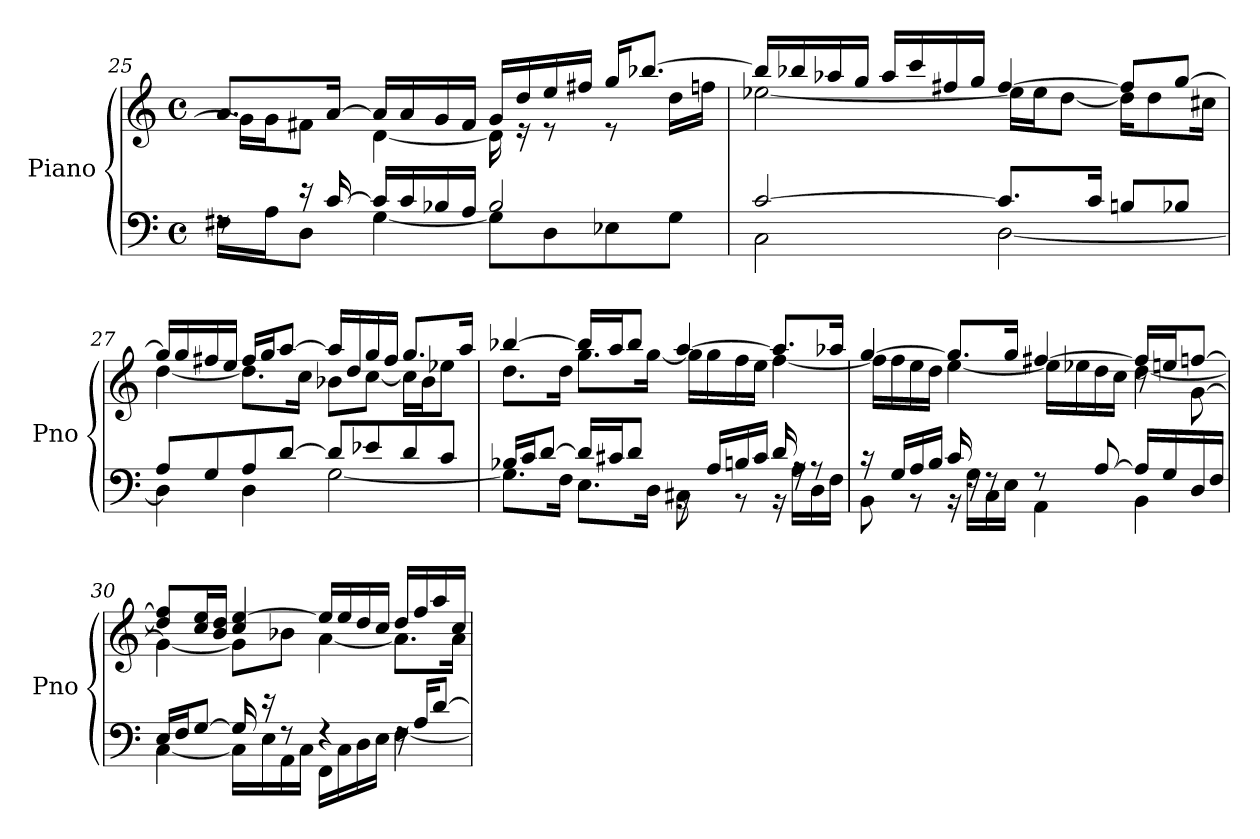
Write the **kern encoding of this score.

**kern	**kern
*part1	*part1
*staff2	*staff1
*I"Piano	*
*I'Pno	*
*clefF4	*clefG2
*k[]	*k[]
*M4/4	*M4/4
*met(c)	*met(c)
=25	=25
*^	*^
8rF	16F#X\LL	8.a/L	16g\LL]
.	16A\J	.	16g\J
16r	8D\J	.	8f#X\J
[16c/	.	[16a/Jk	.
16c/LL]	[4G\	16a/LL]	[4d\
16c/	.	16a/	.
16B-X/	.	16g/	.
16A/JJ	.	16f#/JJ	.
2B-/	8G\L]	16g/LL	16d\]
.	.	16dd/	16r
.	8D\	16ee/	8r
.	.	16ff#X/JJ	.
.	8E-X\	16gg/KL	8r
.	.	[8.bb-X/J	.
.	8G\J	.	16dd\LL
.	.	.	16ffn\JJ
!!LO:LB:g=z	!!
=26	=26	=26	=26
[2c/	2C\	16bb-/LL]	[2ee-X\
.	.	16bb-X/	.
.	.	16aa-X/	.
.	.	16gg/JJ	.
.	.	16aa-/LL	.
.	.	16ccc/	.
.	.	16ff#X/	.
.	.	16gg/JJ	.
8.c/L]	[2D\	[4ff#/	16ee-\LL]
.	.	.	16ee-\J
.	.	.	[8dd\J
16c/Jk	.	.	.
8Bn/L	.	8ff#/L]	16dd\KL]
.	.	.	8dd\
8B-X/J	.	[8gg/J	.
.	.	.	16cc#X\Jk
=27	=27	=27	=27
8A/L	4D\]	16gg/LL]	[4dd\
.	.	16gg/	.
8G/	.	16ff#X/	.
.	.	16ee/JJ	.
8A/	4D\	16ff#/LL	8.dd\L]
.	.	16gg/J	.
[8d/J	.	[8aa/J	.
.	.	.	16cc\Jk
8d/L]	[2G\	16aa/LL]	8b-X\L
.	.	16dd/	.
8e-X/	.	16gg/	[8cc\J
.	.	16ff#/JJ	.
8d/	.	8.gg/L	16cc\LL]
.	.	.	16b-\J
8c/J	.	.	8ee-X\J
.	.	16aa/Jk	.
!!LO:LB:g=z	!!
=28	=28	=28	=28
16B-X/LL	8.G\L]	[4bb-X/	8.dd\L
16c/J	.	.	.
[8d/J	.	.	.
.	16F\Jk	.	16dd\Jk
16d/LL]	8.E\L	16bb-/LL]	8.gg\L
16c#X/J	.	16aa/J	.
8d/J	.	8bb-/J	.
.	16D\Jk	.	[16gg\Jk
16rBB	8C#X\	[4aa/	16gg\LL]
16A/LL	.	.	16gg\
16Bn/	8r	.	16ff\
16c#/JJ	.	.	16ee\JJ
16d/	16r	8.aa/L]	[4ff\
16rA	16A\LL	.	.
8rA	16D\	.	.
.	16F\JJ	16aa-X/Jk	.
=29	=29	=29	=29
*	*	*	*^
16r	8BB\	[4gg/	16ff\LL]	2.ryy
16G/LL	.	.	16ff\	.
16A/	8r	.	16ee\	.
16B/JJ	.	.	16dd\JJ	.
16c/	16r	8.gg/L]	[4ee\	.
16rF	16G\LL	.	.	.
8rF	16C\	.	.	.
.	16E\JJ	16gg/Jk	.	.
8rF	4AA\	[4ff#X/	16ee\LL]	.
.	.	.	16ee-X\	.
[8A/	.	.	16dd\	.
.	.	.	16cc\JJ	.
16A/LL]	4BB\	16ff#/LL]	[4dd\	8r
16G/	.	16een/J	.	.
16D/	.	[8ffn/J	.	[8g\
16F/JJ	.	.	.	.
*	*	*	*v	*v
!!LO:LB:g=z
=30	=30	=30	=30
16E/LL	[4C\	8dd/] 8ff/]L	4g\_
16F/J	.	.	.
[8G/J	.	16cc/ 16ee/L	.
.	.	16b/ 16dd/JJ	.
16G/]	16C\LL]	4cc/ [4ee/	8g\L]
16r	16E\	.	.
8rF	16AA\	.	8b-X\J
.	16C\JJ	.	.
4rF	16FF\LL	16ee/LL]	[4a\
.	16C\	16ee/	.
.	16D\	16dd/	.
.	16E\JJ	16cc/JJ	.
16rF	[4F\	16dd/LL	8.a\L]
16A/KL	.	16ff/	.
[8d/J	.	16aa/	.
.	.	16cc/JJ	16a\Jk
*v	*v	*	*
*	*v	*v
=	=
*-	*-
